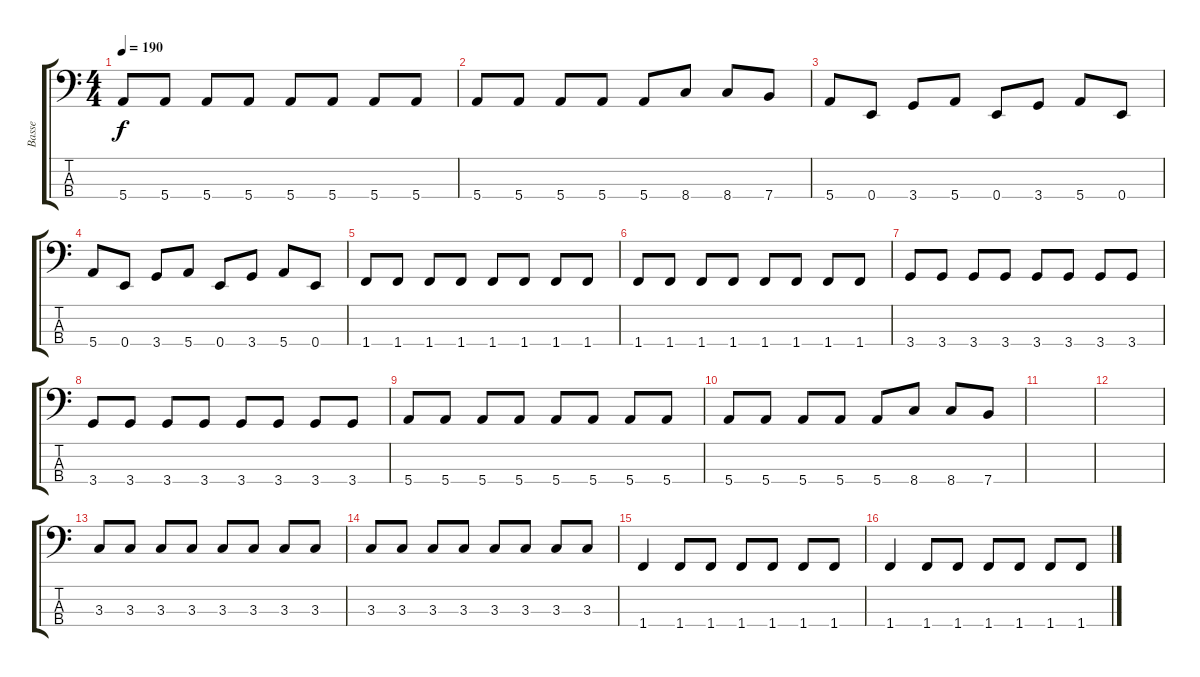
\track ("Basse" "Basse") {instrument electricbassfinger}
\staff {score tabs}
\tuning (G2 D2 A1 E1) {hide}
\ts (4 4)
\tempo 190
\clef f4
\ks c
5.4.8{dy f} 5.4.8 5.4.8 5.4.8 5.4.8 5.4.8 5.4.8 5.4.8 |
5.4.8 5.4.8 5.4.8 5.4.8 5.4.8 8.4.8 8.4.8 7.4.8 |
5.4.8 0.4.8 3.4.8 5.4.8 0.4.8 3.4.8 5.4.8 0.4.8 |
5.4.8 0.4.8 3.4.8 5.4.8 0.4.8 3.4.8 5.4.8 0.4.8 |
1.4.8 1.4.8 1.4.8 1.4.8 1.4.8 1.4.8 1.4.8 1.4.8 |
1.4.8 1.4.8 1.4.8 1.4.8 1.4.8 1.4.8 1.4.8 1.4.8 |
3.4.8 3.4.8 3.4.8 3.4.8 3.4.8 3.4.8 3.4.8 3.4.8 |
3.4.8 3.4.8 3.4.8 3.4.8 3.4.8 3.4.8 3.4.8 3.4.8 |
5.4.8 5.4.8 5.4.8 5.4.8 5.4.8 5.4.8 5.4.8 5.4.8 |
5.4.8 5.4.8 5.4.8 5.4.8 5.4.8 8.4.8 8.4.8 7.4.8 |
|
|
3.3.8 3.3.8 3.3.8 3.3.8 3.3.8 3.3.8 3.3.8 3.3.8 |
3.3.8 3.3.8 3.3.8 3.3.8 3.3.8 3.3.8 3.3.8 3.3.8 |
1.4.4 1.4.8 1.4.8 1.4.8 1.4.8 1.4.8 1.4.8 |
1.4.4 1.4.8 1.4.8 1.4.8 1.4.8 1.4.8 1.4.8
